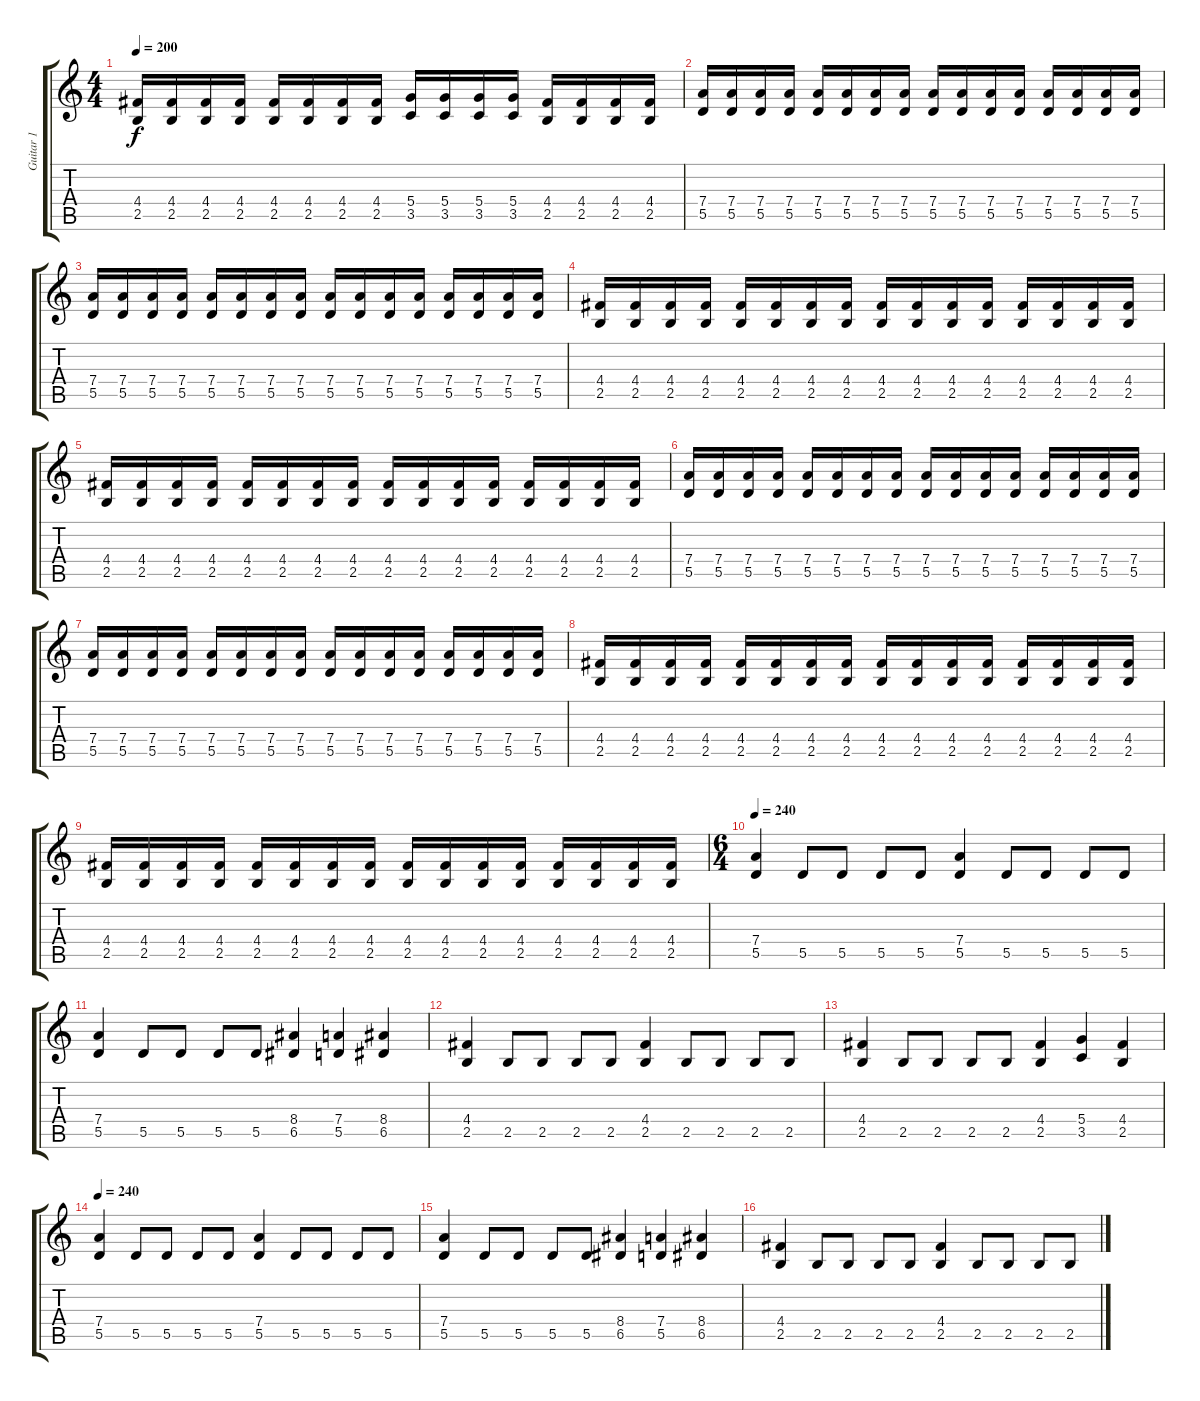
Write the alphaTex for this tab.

\track ("Guitar 1" "Guitar 1") {instrument distortionguitar}
\staff {score tabs}
\tuning (E4 B3 G3 D3 A2 E2) {hide}
\ts (4 4)
\tempo 200
\clef g2
\ks c
(4.4 2.5).16{dy f} (4.4 2.5).16 (4.4 2.5).16 (4.4 2.5).16 (4.4 2.5).16 (4.4 2.5).16 (4.4 2.5).16 (4.4 2.5).16 (5.4 3.5).16 (5.4 3.5).16 (5.4 3.5).16 (5.4 3.5).16 (4.4 2.5).16 (4.4 2.5).16 (4.4 2.5).16 (4.4 2.5).16 |
(7.4 5.5).16 (7.4 5.5).16 (7.4 5.5).16 (7.4 5.5).16 (7.4 5.5).16 (7.4 5.5).16 (7.4 5.5).16 (7.4 5.5).16 (7.4 5.5).16 (7.4 5.5).16 (7.4 5.5).16 (7.4 5.5).16 (7.4 5.5).16 (7.4 5.5).16 (7.4 5.5).16 (7.4 5.5).16 |
(7.4 5.5).16 (7.4 5.5).16 (7.4 5.5).16 (7.4 5.5).16 (7.4 5.5).16 (7.4 5.5).16 (7.4 5.5).16 (7.4 5.5).16 (7.4 5.5).16 (7.4 5.5).16 (7.4 5.5).16 (7.4 5.5).16 (7.4 5.5).16 (7.4 5.5).16 (7.4 5.5).16 (7.4 5.5).16 |
(4.4 2.5).16 (4.4 2.5).16 (4.4 2.5).16 (4.4 2.5).16 (4.4 2.5).16 (4.4 2.5).16 (4.4 2.5).16 (4.4 2.5).16 (4.4 2.5).16 (4.4 2.5).16 (4.4 2.5).16 (4.4 2.5).16 (4.4 2.5).16 (4.4 2.5).16 (4.4 2.5).16 (4.4 2.5).16 |
(4.4 2.5).16 (4.4 2.5).16 (4.4 2.5).16 (4.4 2.5).16 (4.4 2.5).16 (4.4 2.5).16 (4.4 2.5).16 (4.4 2.5).16 (4.4 2.5).16 (4.4 2.5).16 (4.4 2.5).16 (4.4 2.5).16 (4.4 2.5).16 (4.4 2.5).16 (4.4 2.5).16 (4.4 2.5).16 |
(7.4 5.5).16 (7.4 5.5).16 (7.4 5.5).16 (7.4 5.5).16 (7.4 5.5).16 (7.4 5.5).16 (7.4 5.5).16 (7.4 5.5).16 (7.4 5.5).16 (7.4 5.5).16 (7.4 5.5).16 (7.4 5.5).16 (7.4 5.5).16 (7.4 5.5).16 (7.4 5.5).16 (7.4 5.5).16 |
(7.4 5.5).16 (7.4 5.5).16 (7.4 5.5).16 (7.4 5.5).16 (7.4 5.5).16 (7.4 5.5).16 (7.4 5.5).16 (7.4 5.5).16 (7.4 5.5).16 (7.4 5.5).16 (7.4 5.5).16 (7.4 5.5).16 (7.4 5.5).16 (7.4 5.5).16 (7.4 5.5).16 (7.4 5.5).16 |
(4.4 2.5).16 (4.4 2.5).16 (4.4 2.5).16 (4.4 2.5).16 (4.4 2.5).16 (4.4 2.5).16 (4.4 2.5).16 (4.4 2.5).16 (4.4 2.5).16 (4.4 2.5).16 (4.4 2.5).16 (4.4 2.5).16 (4.4 2.5).16 (4.4 2.5).16 (4.4 2.5).16 (4.4 2.5).16 |
(4.4 2.5).16 (4.4 2.5).16 (4.4 2.5).16 (4.4 2.5).16 (4.4 2.5).16 (4.4 2.5).16 (4.4 2.5).16 (4.4 2.5).16 (4.4 2.5).16 (4.4 2.5).16 (4.4 2.5).16 (4.4 2.5).16 (4.4 2.5).16 (4.4 2.5).16 (4.4 2.5).16 (4.4 2.5).16 |
\ts (6 4)
\tempo 240
(7.4 5.5).4 5.5.8 5.5.8 5.5.8 5.5.8 (7.4 5.5).4 5.5.8 5.5.8 5.5.8 5.5.8 |
(7.4 5.5).4 5.5.8 5.5.8 5.5.8 5.5.8 (8.4 6.5).4 (7.4 5.5).4 (8.4 6.5).4 |
(4.4 2.5).4 2.5.8 2.5.8 2.5.8 2.5.8 (4.4 2.5).4 2.5.8 2.5.8 2.5.8 2.5.8 |
(4.4 2.5).4 2.5.8 2.5.8 2.5.8 2.5.8 (4.4 2.5).4 (5.4 3.5).4 (4.4 2.5).4 |
\tempo 240
(7.4 5.5).4 5.5.8 5.5.8 5.5.8 5.5.8 (7.4 5.5).4 5.5.8 5.5.8 5.5.8 5.5.8 |
(7.4 5.5).4 5.5.8 5.5.8 5.5.8 5.5.8 (8.4 6.5).4 (7.4 5.5).4 (8.4 6.5).4 |
(4.4 2.5).4 2.5.8 2.5.8 2.5.8 2.5.8 (4.4 2.5).4 2.5.8 2.5.8 2.5.8 2.5.8
